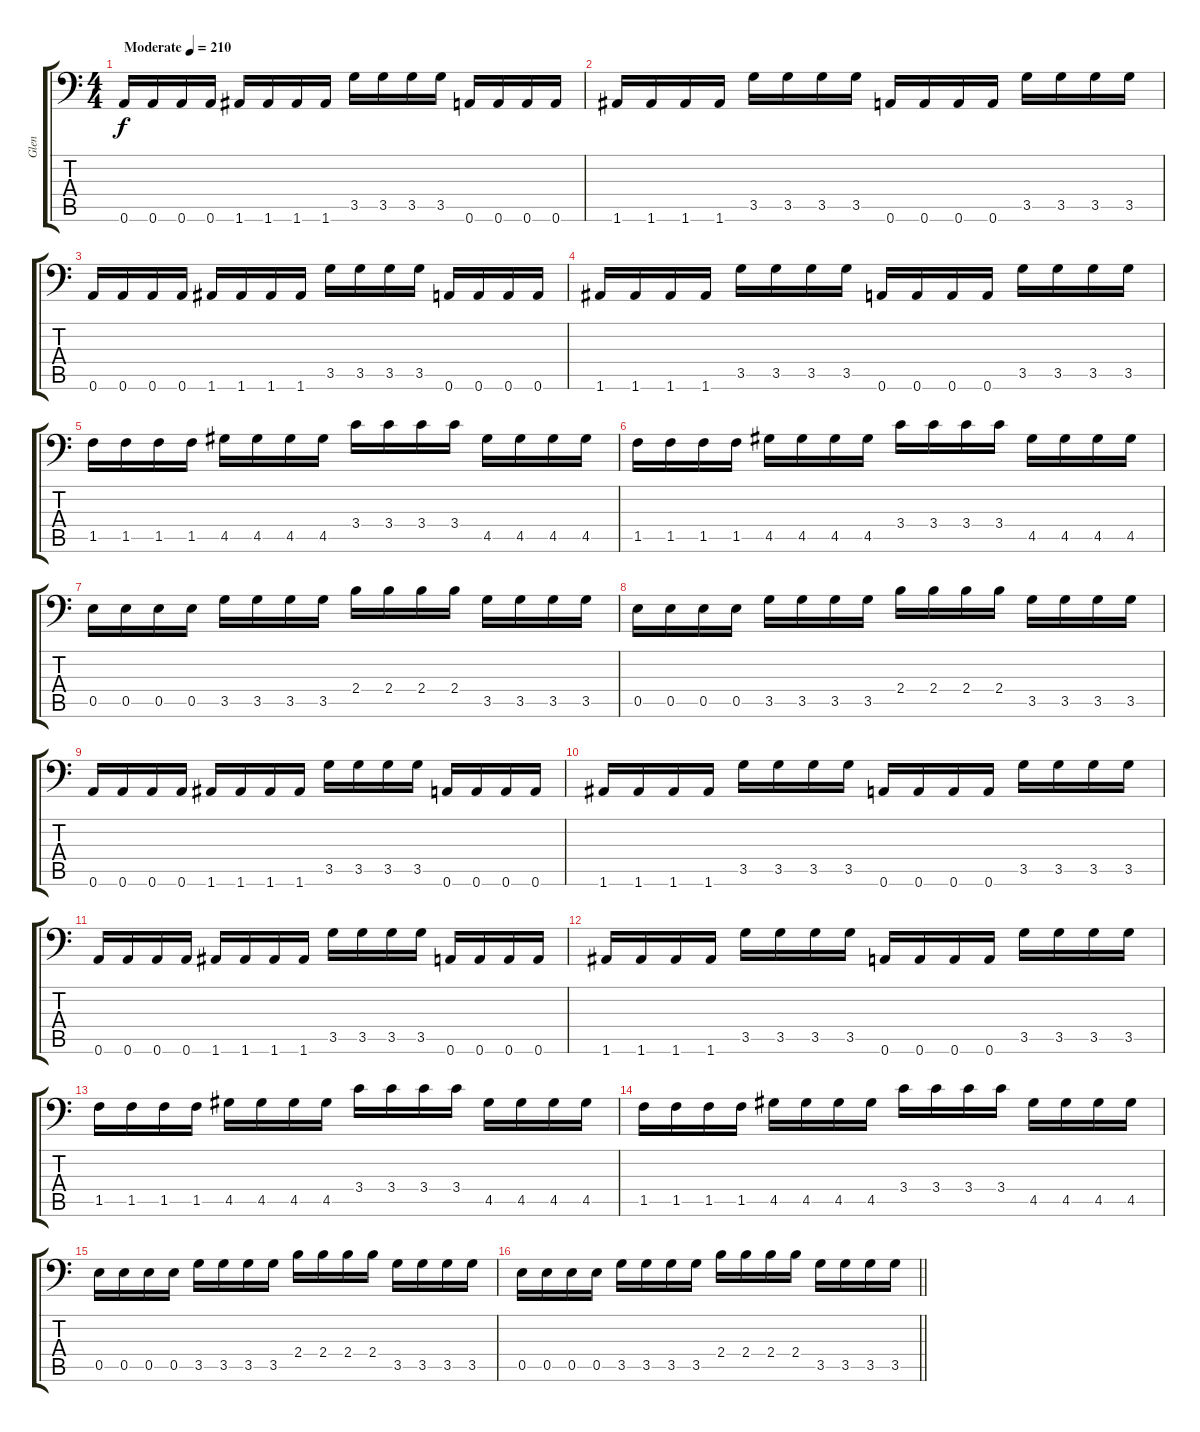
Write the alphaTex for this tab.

\track ("Glen" "Glen") {instrument distortionguitar}
\staff {score tabs}
\tuning (B3 Gb3 D3 A2 E2 A1) {hide}
\ts (4 4)
\section ("" "")
\tempo (210 "Moderate")
\clef f4
\ks c
0.6.16{dy f instrument distortionguitar} 0.6.16 0.6.16 0.6.16 1.6.16 1.6.16 1.6.16 1.6.16 3.5.16 3.5.16 3.5.16 3.5.16 0.6.16 0.6.16 0.6.16 0.6.16 |
1.6.16 1.6.16 1.6.16 1.6.16 3.5.16 3.5.16 3.5.16 3.5.16 0.6.16 0.6.16 0.6.16 0.6.16 3.5.16 3.5.16 3.5.16 3.5.16 |
0.6.16 0.6.16 0.6.16 0.6.16 1.6.16 1.6.16 1.6.16 1.6.16 3.5.16 3.5.16 3.5.16 3.5.16 0.6.16 0.6.16 0.6.16 0.6.16 |
1.6.16 1.6.16 1.6.16 1.6.16 3.5.16 3.5.16 3.5.16 3.5.16 0.6.16 0.6.16 0.6.16 0.6.16 3.5.16 3.5.16 3.5.16 3.5.16 |
1.5.16 1.5.16 1.5.16 1.5.16 4.5.16 4.5.16 4.5.16 4.5.16 3.4.16 3.4.16 3.4.16 3.4.16 4.5.16 4.5.16 4.5.16 4.5.16 |
1.5.16 1.5.16 1.5.16 1.5.16 4.5.16 4.5.16 4.5.16 4.5.16 3.4.16 3.4.16 3.4.16 3.4.16 4.5.16 4.5.16 4.5.16 4.5.16 |
0.5.16 0.5.16 0.5.16 0.5.16 3.5.16 3.5.16 3.5.16 3.5.16 2.4.16 2.4.16 2.4.16 2.4.16 3.5.16 3.5.16 3.5.16 3.5.16 |
0.5.16 0.5.16 0.5.16 0.5.16 3.5.16 3.5.16 3.5.16 3.5.16 2.4.16 2.4.16 2.4.16 2.4.16 3.5.16 3.5.16 3.5.16 3.5.16 |
0.6.16 0.6.16 0.6.16 0.6.16 1.6.16 1.6.16 1.6.16 1.6.16 3.5.16 3.5.16 3.5.16 3.5.16 0.6.16 0.6.16 0.6.16 0.6.16 |
1.6.16 1.6.16 1.6.16 1.6.16 3.5.16 3.5.16 3.5.16 3.5.16 0.6.16 0.6.16 0.6.16 0.6.16 3.5.16 3.5.16 3.5.16 3.5.16 |
0.6.16 0.6.16 0.6.16 0.6.16 1.6.16 1.6.16 1.6.16 1.6.16 3.5.16 3.5.16 3.5.16 3.5.16 0.6.16 0.6.16 0.6.16 0.6.16 |
1.6.16 1.6.16 1.6.16 1.6.16 3.5.16 3.5.16 3.5.16 3.5.16 0.6.16 0.6.16 0.6.16 0.6.16 3.5.16 3.5.16 3.5.16 3.5.16 |
1.5.16 1.5.16 1.5.16 1.5.16 4.5.16 4.5.16 4.5.16 4.5.16 3.4.16 3.4.16 3.4.16 3.4.16 4.5.16 4.5.16 4.5.16 4.5.16 |
1.5.16 1.5.16 1.5.16 1.5.16 4.5.16 4.5.16 4.5.16 4.5.16 3.4.16 3.4.16 3.4.16 3.4.16 4.5.16 4.5.16 4.5.16 4.5.16 |
0.5.16 0.5.16 0.5.16 0.5.16 3.5.16 3.5.16 3.5.16 3.5.16 2.4.16 2.4.16 2.4.16 2.4.16 3.5.16 3.5.16 3.5.16 3.5.16 |
\barLineRight lightlight
0.5.16 0.5.16 0.5.16 0.5.16 3.5.16 3.5.16 3.5.16 3.5.16 2.4.16 2.4.16 2.4.16 2.4.16 3.5.16 3.5.16 3.5.16 3.5.16
